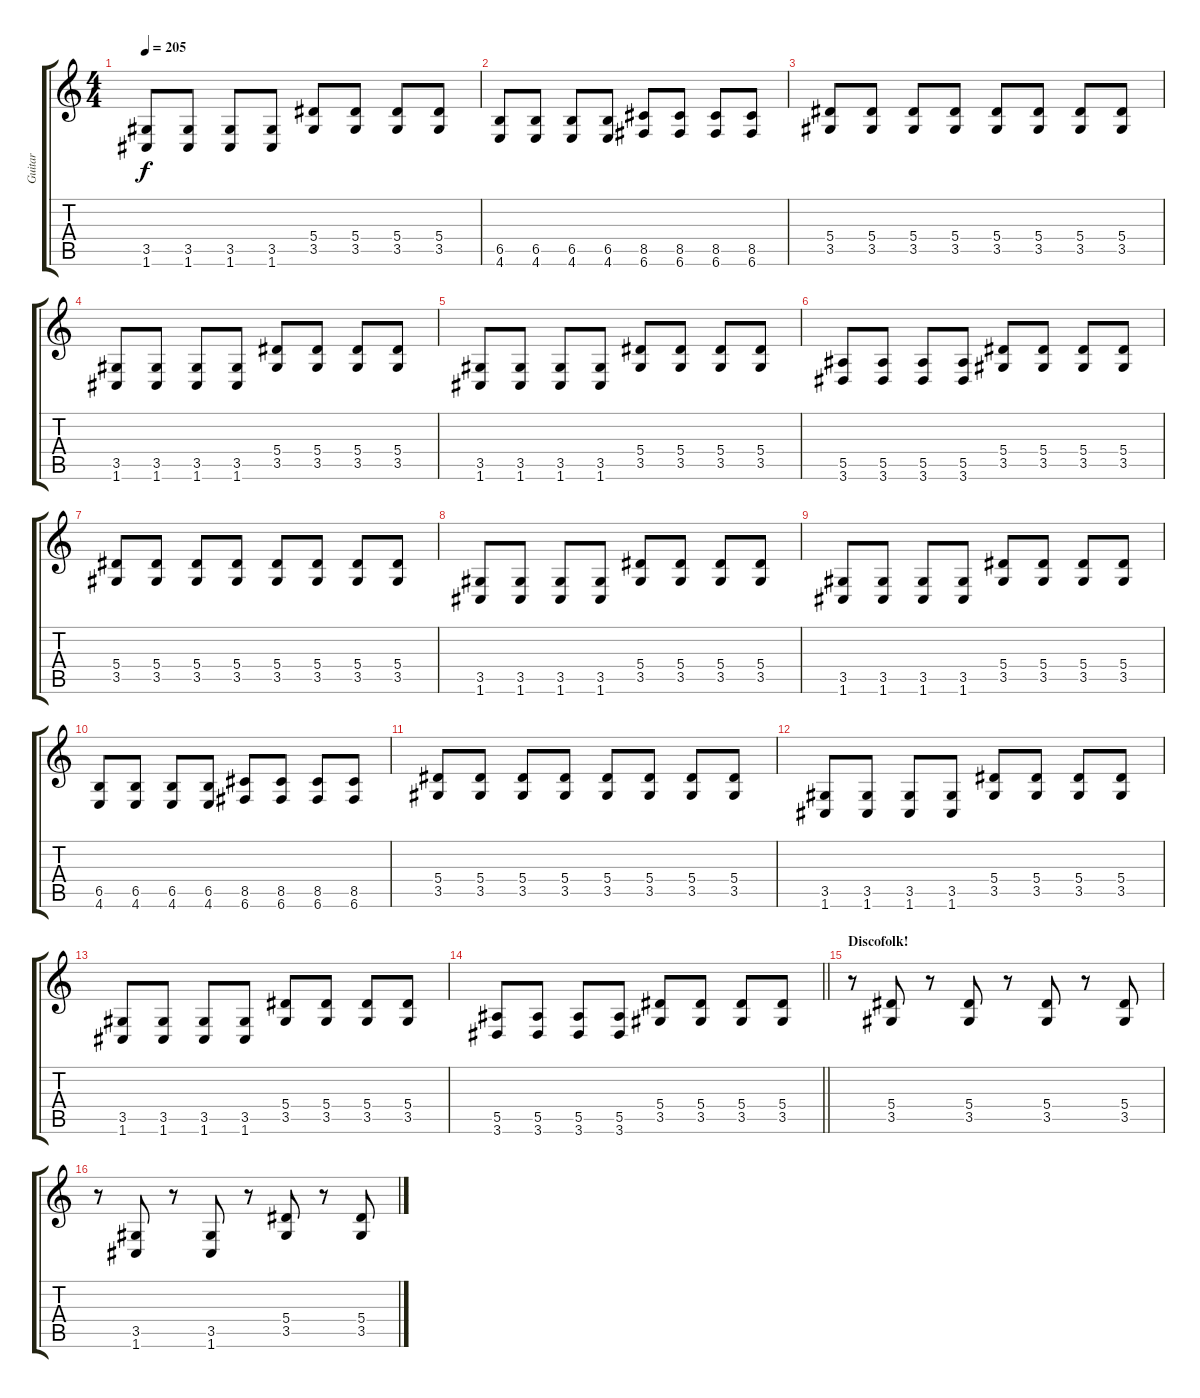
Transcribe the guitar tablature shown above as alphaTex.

\track ("Guitar" "Guitar") {instrument distortionguitar}
\staff {score tabs}
\tuning (C4 G3 Eb3 Bb2 F2 C2) {hide}
\ts (4 4)
\tempo 205
\clef g2
\ks c
(3.5 1.6).8{dy f} (3.5 1.6).8 (3.5 1.6).8 (3.5 1.6).8 (5.4 3.5).8 (5.4 3.5).8 (5.4 3.5).8 (5.4 3.5).8 |
(6.5 4.6).8 (6.5 4.6).8 (6.5 4.6).8 (6.5 4.6).8 (8.5 6.6).8 (8.5 6.6).8 (8.5 6.6).8 (8.5 6.6).8 |
(5.4 3.5).8 (5.4 3.5).8 (5.4 3.5).8 (5.4 3.5).8 (5.4 3.5).8 (5.4 3.5).8 (5.4 3.5).8 (5.4 3.5).8 |
(3.5 1.6).8 (3.5 1.6).8 (3.5 1.6).8 (3.5 1.6).8 (5.4 3.5).8 (5.4 3.5).8 (5.4 3.5).8 (5.4 3.5).8 |
(3.5 1.6).8 (3.5 1.6).8 (3.5 1.6).8 (3.5 1.6).8 (5.4 3.5).8 (5.4 3.5).8 (5.4 3.5).8 (5.4 3.5).8 |
(5.5 3.6).8 (5.5 3.6).8 (5.5 3.6).8 (5.5 3.6).8 (5.4 3.5).8 (5.4 3.5).8 (5.4 3.5).8 (5.4 3.5).8 |
(5.4 3.5).8 (5.4 3.5).8 (5.4 3.5).8 (5.4 3.5).8 (5.4 3.5).8 (5.4 3.5).8 (5.4 3.5).8 (5.4 3.5).8 |
(3.5 1.6).8 (3.5 1.6).8 (3.5 1.6).8 (3.5 1.6).8 (5.4 3.5).8 (5.4 3.5).8 (5.4 3.5).8 (5.4 3.5).8 |
(3.5 1.6).8 (3.5 1.6).8 (3.5 1.6).8 (3.5 1.6).8 (5.4 3.5).8 (5.4 3.5).8 (5.4 3.5).8 (5.4 3.5).8 |
(6.5 4.6).8 (6.5 4.6).8 (6.5 4.6).8 (6.5 4.6).8 (8.5 6.6).8 (8.5 6.6).8 (8.5 6.6).8 (8.5 6.6).8 |
(5.4 3.5).8 (5.4 3.5).8 (5.4 3.5).8 (5.4 3.5).8 (5.4 3.5).8 (5.4 3.5).8 (5.4 3.5).8 (5.4 3.5).8 |
(3.5 1.6).8 (3.5 1.6).8 (3.5 1.6).8 (3.5 1.6).8 (5.4 3.5).8 (5.4 3.5).8 (5.4 3.5).8 (5.4 3.5).8 |
(3.5 1.6).8 (3.5 1.6).8 (3.5 1.6).8 (3.5 1.6).8 (5.4 3.5).8 (5.4 3.5).8 (5.4 3.5).8 (5.4 3.5).8 |
\barLineRight lightlight
(5.5 3.6).8 (5.5 3.6).8 (5.5 3.6).8 (5.5 3.6).8 (5.4 3.5).8 (5.4 3.5).8 (5.4 3.5).8 (5.4 3.5).8 |
\section ("" "Discofolk!")
r.8 (5.4 3.5).8 r.8 (5.4 3.5).8 r.8 (5.4 3.5).8 r.8 (5.4 3.5).8 |
r.8 (3.5 1.6).8 r.8 (3.5 1.6).8 r.8 (5.4 3.5).8 r.8 (5.4 3.5).8
